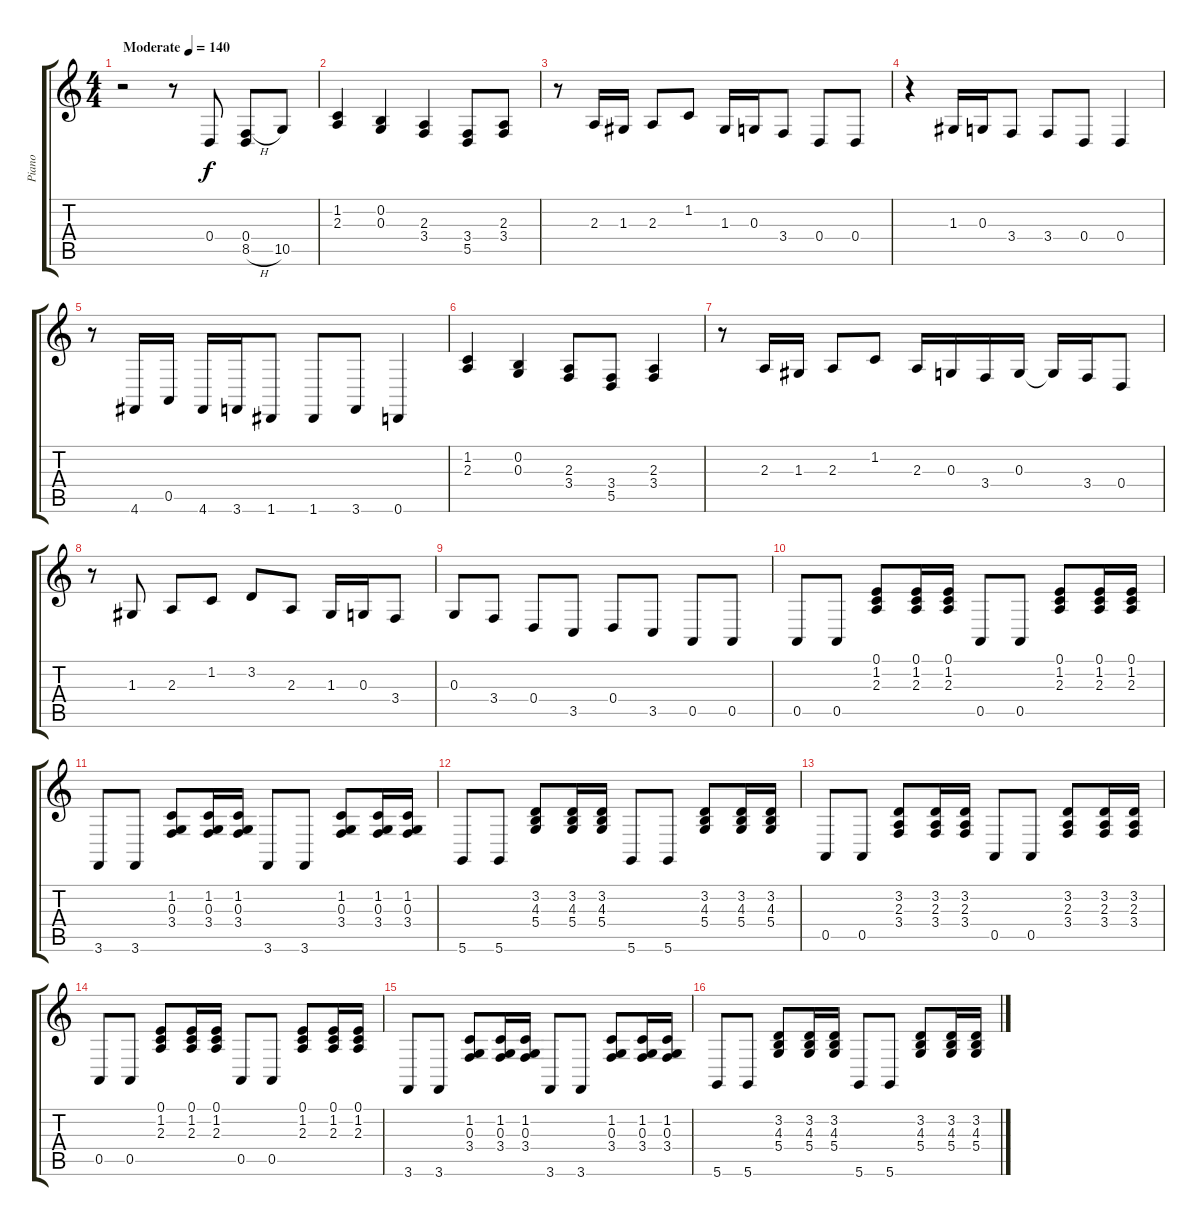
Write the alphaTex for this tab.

\track ("Piano" "Piano") {instrument electricgrandpiano}
\staff {score tabs}
\tuning (E4 B3 G3 D3 A2 D2) {hide}
\ts (4 4)
\tempo (140 "Moderate")
\clef g2
\ks c
r.2{dy f instrument electricgrandpiano} r.8 0.4.8 (0.4 8.5{h}).8 10.5.8 |
(1.2 2.3).4 (0.2 0.3).4 (2.3 3.4).4 (3.4 5.5).8 (2.3 3.4).8 |
r.8 2.3.16 1.3.16 2.3.8 1.2.8 1.3.16 0.3.16 3.4.8 0.4.8 0.4.8 |
r.4 1.3.16 0.3.16 3.4.8 3.4.8 0.4.8 0.4.4 |
r.8 4.6.16 0.5.16 4.6.16 3.6.16 1.6.8 1.6.8 3.6.8 0.6.4 |
(1.2 2.3).4 (0.2 0.3).4 (2.3 3.4).8 (3.4 5.5).8 (2.3 3.4).4 |
r.8 2.3.16 1.3.16 2.3.8 1.2.8 2.3.16 0.3.16 3.4.16 0.3.16 0.3{t}.16 3.4.16 0.4.8 |
r.8 1.3.8 2.3.8 1.2.8 3.2.8 2.3.8 1.3.16 0.3.16 3.4.8 |
0.3.8 3.4.8 0.4.8 3.5.8 0.4.8 3.5.8 0.5.8 0.5.8 |
0.5.8 0.5.8 (0.1 1.2 2.3).8 (0.1 1.2 2.3).16 (0.1 1.2 2.3).16 0.5.8 0.5.8 (0.1 1.2 2.3).8 (0.1 1.2 2.3).16 (0.1 1.2 2.3).16 |
3.6.8 3.6.8 (1.2 0.3 3.4).8 (1.2 0.3 3.4).16 (1.2 0.3 3.4).16 3.6.8 3.6.8 (1.2 0.3 3.4).8 (1.2 0.3 3.4).16 (1.2 0.3 3.4).16 |
5.6.8 5.6.8 (3.2 4.3 5.4).8 (3.2 4.3 5.4).16 (3.2 4.3 5.4).16 5.6.8 5.6.8 (3.2 4.3 5.4).8 (3.2 4.3 5.4).16 (3.2 4.3 5.4).16 |
0.5.8 0.5.8 (3.2 2.3 3.4).8 (3.2 2.3 3.4).16 (3.2 2.3 3.4).16 0.5.8 0.5.8 (3.2 2.3 3.4).8 (3.2 2.3 3.4).16 (3.2 2.3 3.4).16 |
0.5.8 0.5.8 (0.1 1.2 2.3).8 (0.1 1.2 2.3).16 (0.1 1.2 2.3).16 0.5.8 0.5.8 (0.1 1.2 2.3).8 (0.1 1.2 2.3).16 (0.1 1.2 2.3).16 |
3.6.8 3.6.8 (1.2 0.3 3.4).8 (1.2 0.3 3.4).16 (1.2 0.3 3.4).16 3.6.8 3.6.8 (1.2 0.3 3.4).8 (1.2 0.3 3.4).16 (1.2 0.3 3.4).16 |
5.6.8 5.6.8 (3.2 4.3 5.4).8 (3.2 4.3 5.4).16 (3.2 4.3 5.4).16 5.6.8 5.6.8 (3.2 4.3 5.4).8 (3.2 4.3 5.4).16 (3.2 4.3 5.4).16
